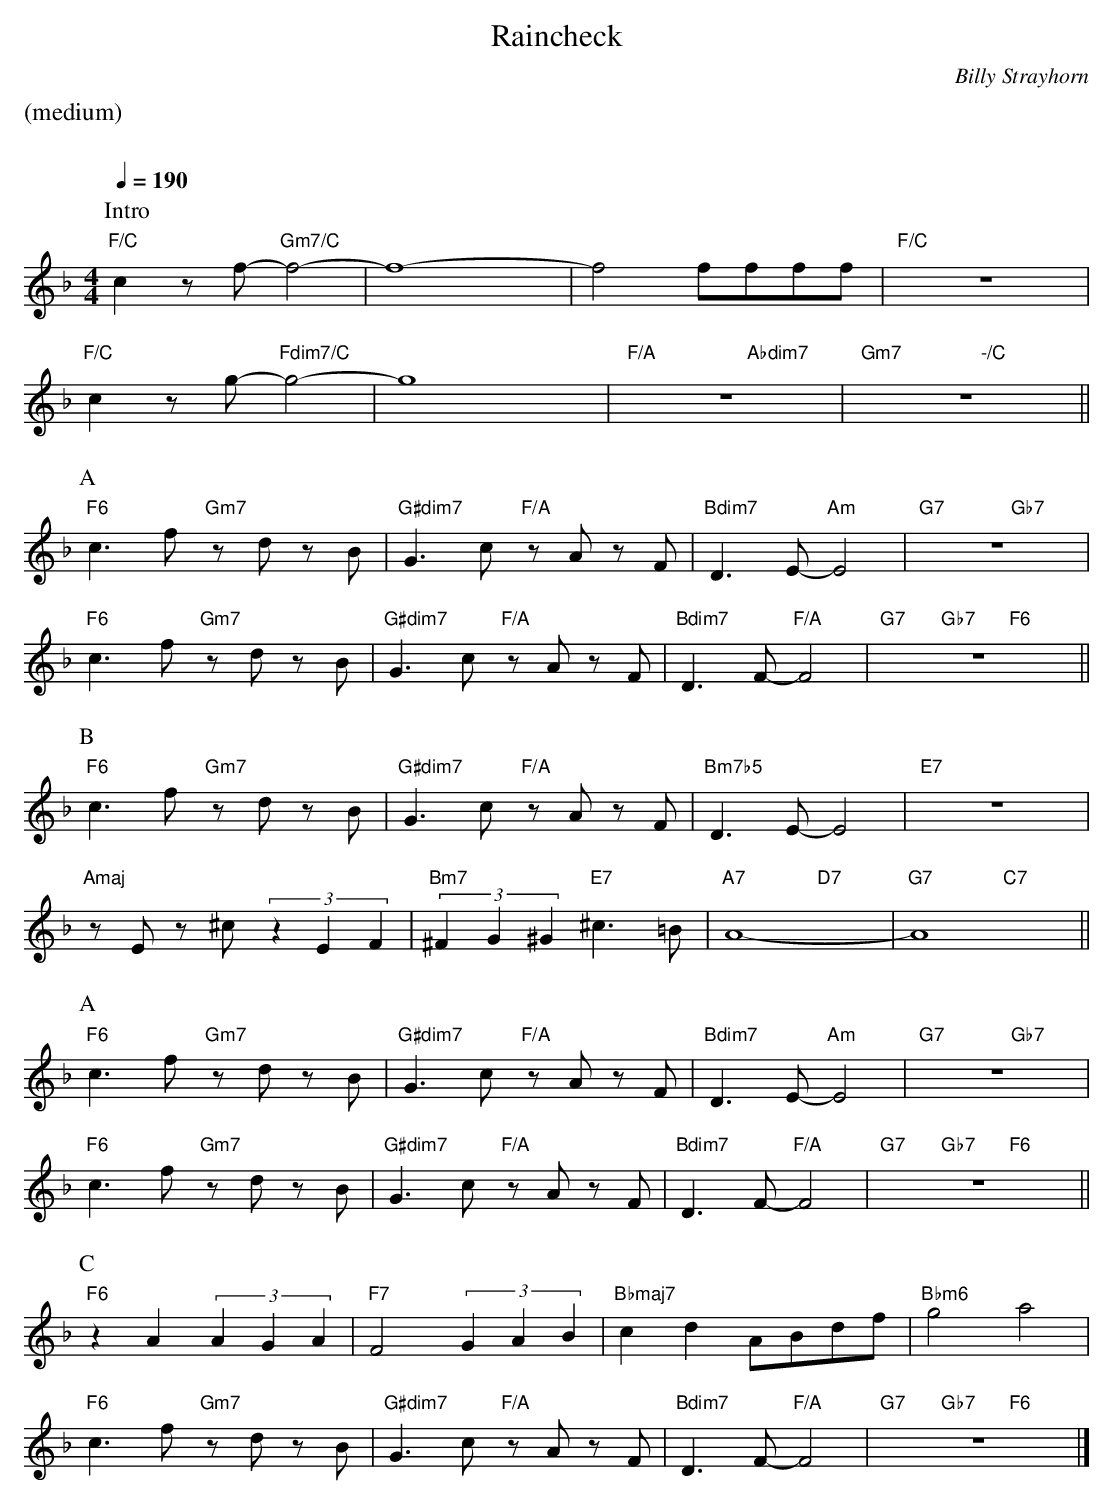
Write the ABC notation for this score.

X:1
T:Raincheck
M:4/4
L:1/8
C:Billy Strayhorn
Q:1/4=190
%%staves (chords melody)
K:F
%%text (medium)
%%vskip 20
P:Intro
V:chords
"F/C"x4 "Gm7/C"x4 | x4 x4 | x4 x4 | "F/C"x4 x4 |
"F/C"x4 "Fdim7/C"x4 | x4 x4 | "F/A"x4 "Abdim7"x4 | "Gm7"x4 "-/C"x4 ||
V:melody
c2zf- f4-  | f8- | f4 ffff | z8 |
c2zg- g4-  | g8 | z8 | z8 ||
P:A
V:chords
"F6"x4 "Gm7"x4 | "G#dim7"x4 "F/A"x4 | "Bdim7"x4 "Am"x4 | "G7"x4 "Gb7"x4 |
"F6"x4 "Gm7"x4 | "G#dim7"x4 "F/A"x4 | "Bdim7"x4 "F/A"x4 | "G7"x2"Gb7"x2 "F6"x4 ||
V:melody
c3f zd zB | G3c zA zF | D3E- E4 | z8 |
c3f zd zB | G3c zA zF | D3F- F4 | z8 ||
P:B
V:chords
"F6"x4 "Gm7"x4 | "G#dim7"x4 "F/A"x4 | "Bm7b5"x4 x4 | "E7"x4 x4 |
"Amaj"x4 x4 | "Bm7"x4 "E7"x4 | "A7"x4 "D7"x4 | "G7"x4 "C7"x4 ||
V:melody
c3f zd zB | G3c zA zF | D3E- E4 | z8 |
zE z^c (3z2E2F2 | (3^F2G2^G2 ^c3=B | A8- | A8 |]
P:A
V:chords
"F6"x4 "Gm7"x4 | "G#dim7"x4 "F/A"x4 | "Bdim7"x4 "Am"x4 | "G7"x4 "Gb7"x4 |
"F6"x4 "Gm7"x4 | "G#dim7"x4 "F/A"x4 | "Bdim7"x4 "F/A"x4 | "G7"x2"Gb7"x2 "F6"x4 ||
V:melody
c3f zd zB | G3c zA zF | D3E- E4 | z8 |
c3f zd zB | G3c zA zF | D3F- F4 | z8 ||
P:C
V:chords
"F6"x4 x4 | "F7"x4 x4 | "Bbmaj7"x4 x4 | "Bbm6"x4 x4 |
"F6"x4 "Gm7"x4 | "G#dim7"x4 "F/A"x4 | "Bdim7"x4 "F/A"x4 | "G7"x2"Gb7"x2 "F6"x4 |]
V:melody
z2A2 (3A2G2A2 | F4 (3G2A2B2 | c2d2 ABdf | g4a4 |
c3f zd zB | G3c zA zF | D3F- F4 | z8 |]
